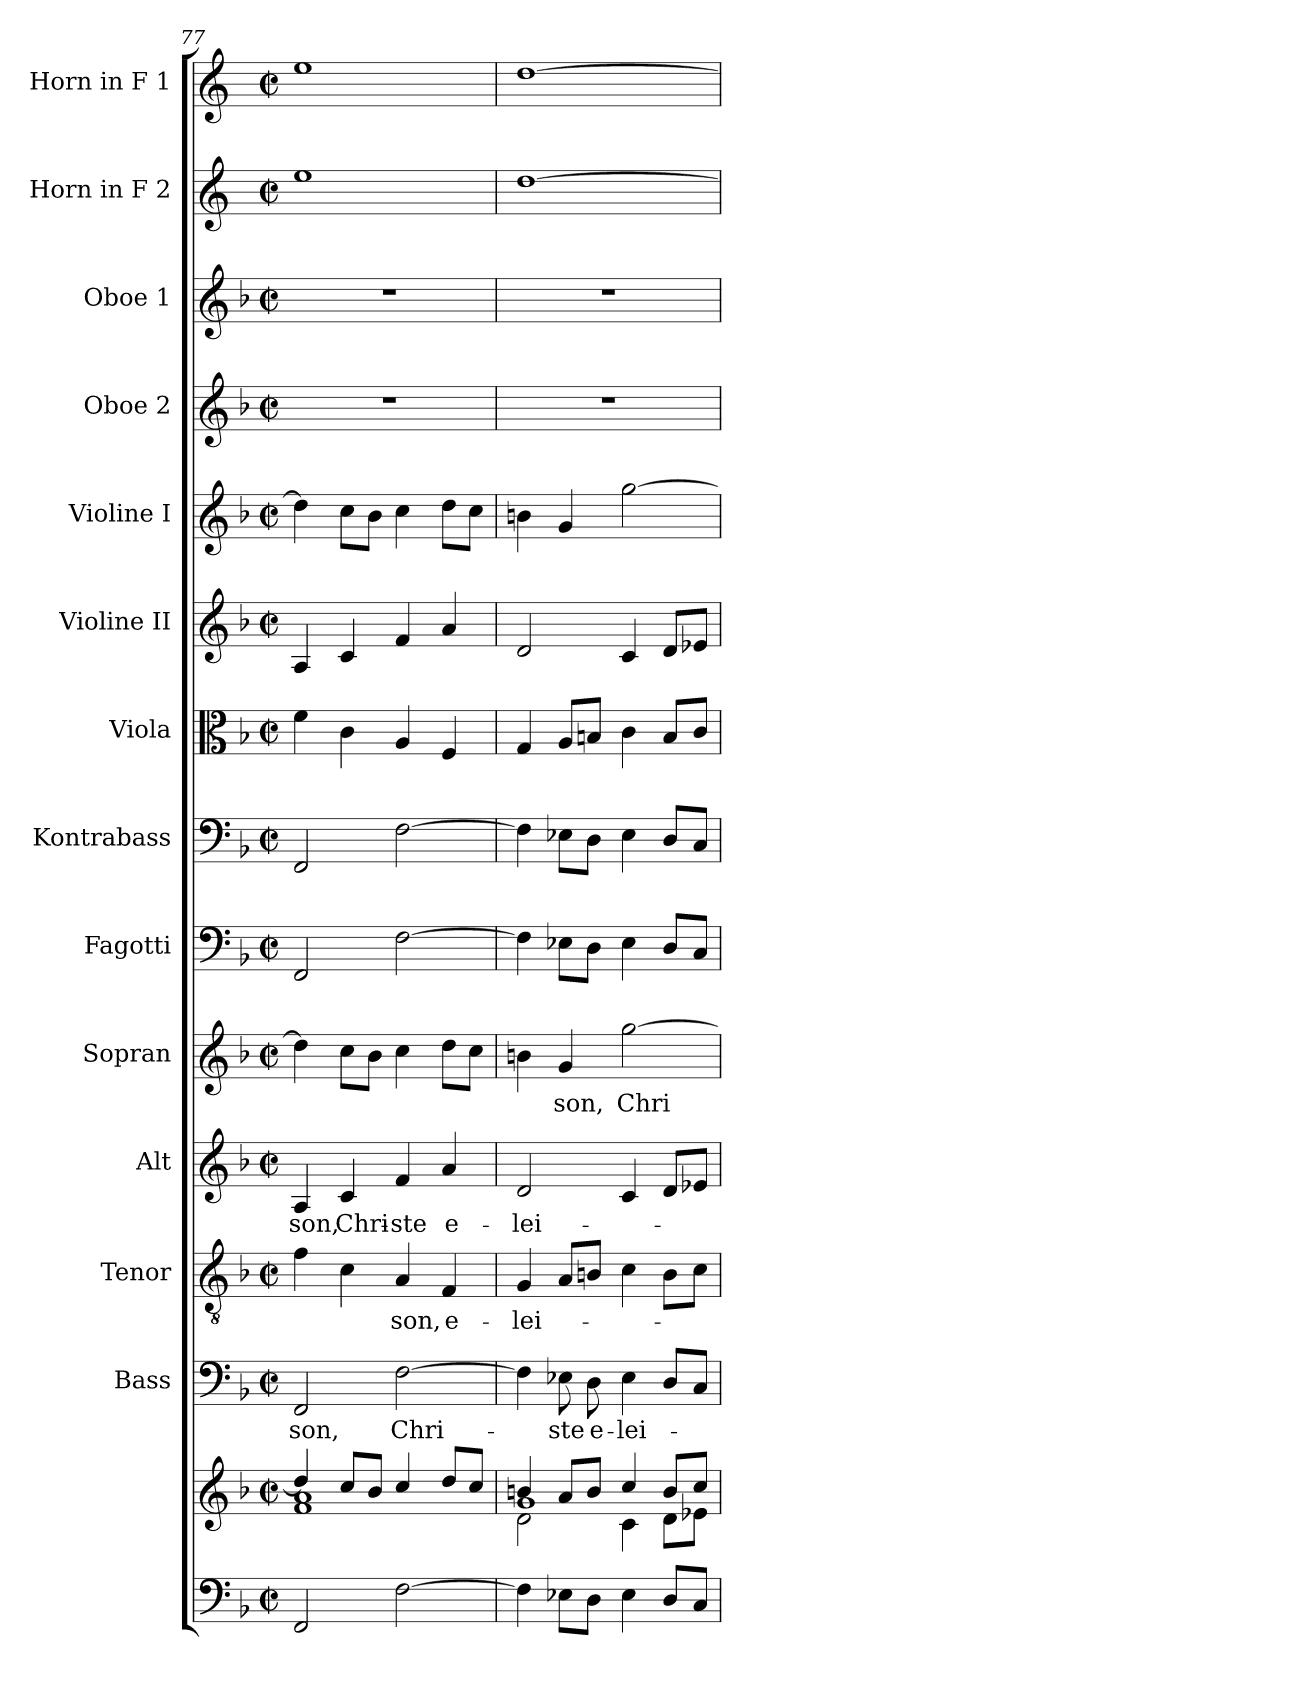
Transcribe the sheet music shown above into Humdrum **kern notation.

**kern	**kern	**kern	**text	**kern	**text	**kern	**text	**kern	**text	**kern	**kern	**kern	**kern	**kern	**kern	**kern	**kern	**kern
*part14	*part14	*part13	*part13	*part12	*part12	*part11	*part11	*part10	*part10	*part9	*part8	*part7	*part6	*part5	*part4	*part3	*part2	*part1
*staff15	*staff14	*staff13	*staff13	*staff12	*staff12	*staff11	*staff11	*staff10	*staff10	*staff9	*staff8	*staff7	*staff6	*staff5	*staff4	*staff3	*staff2	*staff1
*	*	*I"Bass	*	*I"Tenor	*	*I"Alt	*	*I"Sopran	*	*I"Fagotti	*I"Kontrabass	*I"Viola	*I"Violine II	*I"Violine I	*I"Oboe 2	*I"Oboe 1	*I"Horn in F 2	*I"Horn in F 1
*	*	*I'B.	*	*I'T.	*	*I'A.	*	*I'S.	*	*I'Fg.	*I'Kb.	*I'Vla.	*I'Vl. II	*I'Vl. I	*I'Ob. 2	*I'Ob. 1	*	*
*clefF4	*clefG2	*clefF4	*	*clefGv2	*	*clefG2	*	*clefG2	*	*clefF4	*clefF4	*clefC3	*clefG2	*clefG2	*clefG2	*clefG2	*clefG2	*clefG2
*	*	*	*	*	*	*	*	*	*	*	*ITrd7c12	*	*	*	*	*	*ITrd4c7	*ITrd4c7
*k[b-]	*k[b-]	*k[b-]	*	*k[b-]	*	*k[b-]	*	*k[b-]	*	*k[b-]	*k[b-]	*k[b-]	*k[b-]	*k[b-]	*k[b-]	*k[b-]	*k[b-]	*k[b-]
*F:	*F:	*F:	*	*F:	*	*F:	*	*F:	*	*F:	*F:	*F:	*F:	*F:	*F:	*F:	*F:	*F:
*M2/2	*M2/2	*M2/2	*	*M2/2	*	*M2/2	*	*M2/2	*	*M2/2	*M2/2	*M2/2	*M2/2	*M2/2	*M2/2	*M2/2	*M2/2	*M2/2
*met(c|)	*met(c|)	*met(c|)	*	*met(c|)	*	*met(c|)	*	*met(c|)	*	*met(c|)	*met(c|)	*met(c|)	*met(c|)	*met(c|)	*met(c|)	*met(c|)	*met(c|)	*met(c|)
=77	=77	=77	=77	=77	=77	=77	=77	=77	=77	=77	=77	=77	=77	=77	=77	=77	=77	=77
*	*^	*	*	*	*	*	*	*	*	*	*	*	*	*	*	*	*	*
!	!	!	!	!LO:LY:b	!	!	!	!LO:LY:b	!	!	!	!	!	!	!	!	!	!	!
2FF/	4dd/]	1f 1a	2FF/	-son,	4f\	.	4A/	-son,	4dd\]	.	2FF/	2FFF/	4f\	4A/	4dd\]	1r	1r	1a	1a
!	!	!	!	!	!	!	!	!LO:LY:b	!	!	!	!	!	!	!	!	!	!	!
.	8cc/L	.	.	.	4c\	.	4c/	Chri-	8cc\L	.	.	.	4c\	4c/	8cc\L	.	.	.	.
.	8b-/J	.	.	.	.	.	.	.	8b-\J	.	.	.	.	.	8b-\J	.	.	.	.
!	!	!	!	!LO:LY:b	!	!LO:LY:b	!	!LO:LY:b	!	!	!	!	!	!	!	!	!	!	!
[2F\	4cc/	.	[2F\	Chri-	4A/	-son,	4f/	-ste	4cc\	.	[2F\	[2FF\	4A/	4f/	4cc\	.	.	.	.
!	!	!	!	!	!	!LO:LY:b	!	!LO:LY:b	!	!	!	!	!	!	!	!	!	!	!
.	8dd/L	.	.	.	4F/	e-	4a/	e-	8dd\L	.	.	.	4F/	4a/	8dd\L	.	.	.	.
.	8cc/J	.	.	.	.	.	.	.	8cc\J	.	.	.	.	.	8cc\J	.	.	.	.
=78	=78	=78	=78	=78	=78	=78	=78	=78	=78	=78	=78	=78	=78	=78	=78	=78	=78	=78	=78
*	*	*^	*	*	*	*	*	*	*	*	*	*	*	*	*	*	*	*	*
!	!	!	!	!	!	!	!LO:LY:b	!	!LO:LY:b	!	!	!	!	!	!	!	!	!	!	!
4F\]	4bn/	2d\	1g	4F\]	.	4G/	-lei-	2d/	-lei-	4bn\	.	4F\]	4FF\]	4G/	2d/	4bn\	1r	1r	[1g	[1g
!	!	!	!	!	!LO:LY:b	!	!	!	!	!	!LO:LY:b	!	!	!	!	!	!	!	!	!
8E-X\L	8a/L	.	.	8E-X\	-ste	8A/L	.	.	.	4g/	-son,	8E-X\L	8EE-X\L	8A/L	.	4g/	.	.	.	.
!	!	!	!	!	!LO:LY:b	!	!	!	!	!	!	!	!	!	!	!	!	!	!	!
8D\J	8b/J	.	.	8D\	e-	8Bn/J	.	.	.	.	.	8D\J	8DD\J	8Bn/J	.	.	.	.	.	.
!	!	!	!	!	!LO:LY:b	!	!	!	!	!	!LO:LY:b	!	!	!	!	!	!	!	!	!
4E-\	4cc/	4c\	.	4E-\	-lei-	4c\	.	4c/	.	[2gg\	Chri-	4E-\	4EE-\	4c\	4c/	[2gg\	.	.	.	.
8D/L	8b/L	8d\L	.	8D/L	.	8B\L	.	8d/L	.	.	.	8D/L	8DD/L	8B/L	8d/L	.	.	.	.	.
8C/J	8cc/J	8e-X\J	.	8C/J	.	8c\J	.	8e-X/J	.	.	.	8C/J	8CC/J	8c/J	8e-X/J	.	.	.	.	.
*	*v	*v	*v	*	*	*	*	*	*	*	*	*	*	*	*	*	*	*	*	*
=	=	=	=	=	=	=	=	=	=	=	=	=	=	=	=	=	=	=
*-	*-	*-	*-	*-	*-	*-	*-	*-	*-	*-	*-	*-	*-	*-	*-	*-	*-	*-
